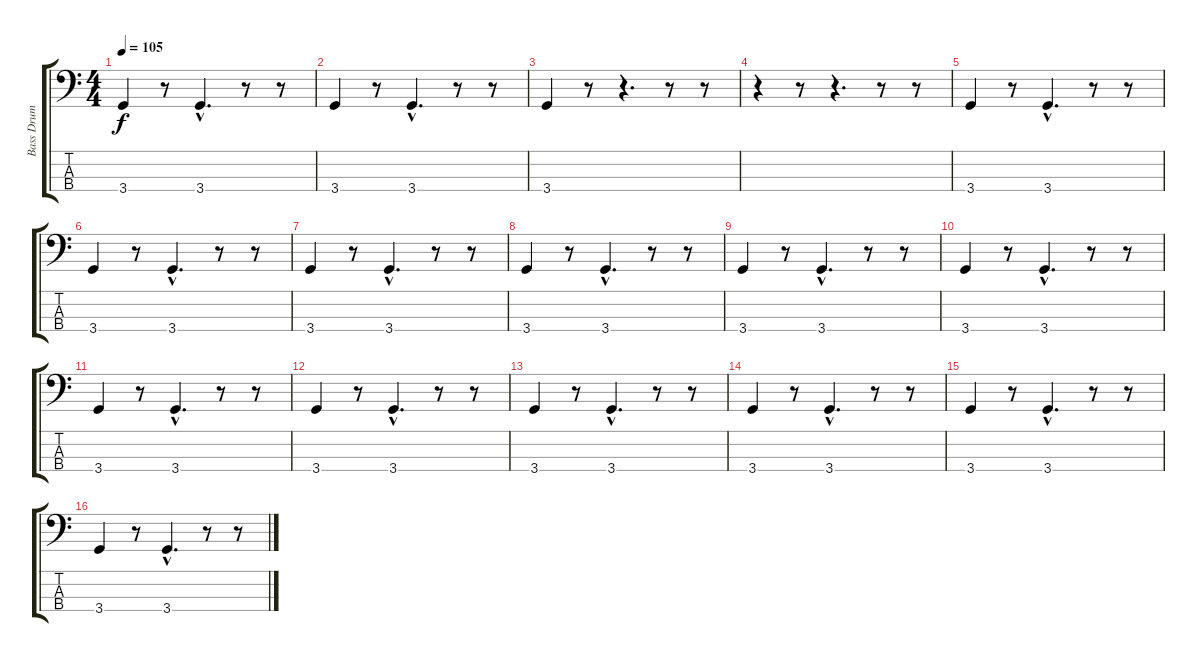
\track ("Bass Drum Shake" "Bass Drum ") {instrument synthbass1}
\staff {score tabs}
\tuning (G2 D2 A1 E1) {hide}
\ts (4 4)
\tempo 105
\clef f4
\ks c
3.4.4{dy f} r.8 3.4{hac}.4{d} r.8 r.8 |
3.4.4 r.8 3.4{hac}.4{d} r.8 r.8 |
3.4.4 r.8 r.4{d} r.8 r.8 |
r.4 r.8 r.4{d} r.8 r.8 |
3.4.4 r.8 3.4{hac}.4{d} r.8 r.8 |
3.4.4 r.8 3.4{hac}.4{d} r.8 r.8 |
3.4.4 r.8 3.4{hac}.4{d} r.8 r.8 |
3.4.4 r.8 3.4{hac}.4{d} r.8 r.8 |
3.4.4 r.8 3.4{hac}.4{d} r.8 r.8 |
3.4.4 r.8 3.4{hac}.4{d} r.8 r.8 |
3.4.4 r.8 3.4{hac}.4{d} r.8 r.8 |
3.4.4 r.8 3.4{hac}.4{d} r.8 r.8 |
3.4.4 r.8 3.4{hac}.4{d} r.8 r.8 |
3.4.4 r.8 3.4{hac}.4{d} r.8 r.8 |
3.4.4 r.8 3.4{hac}.4{d} r.8 r.8 |
3.4.4 r.8 3.4{hac}.4{d} r.8 r.8
